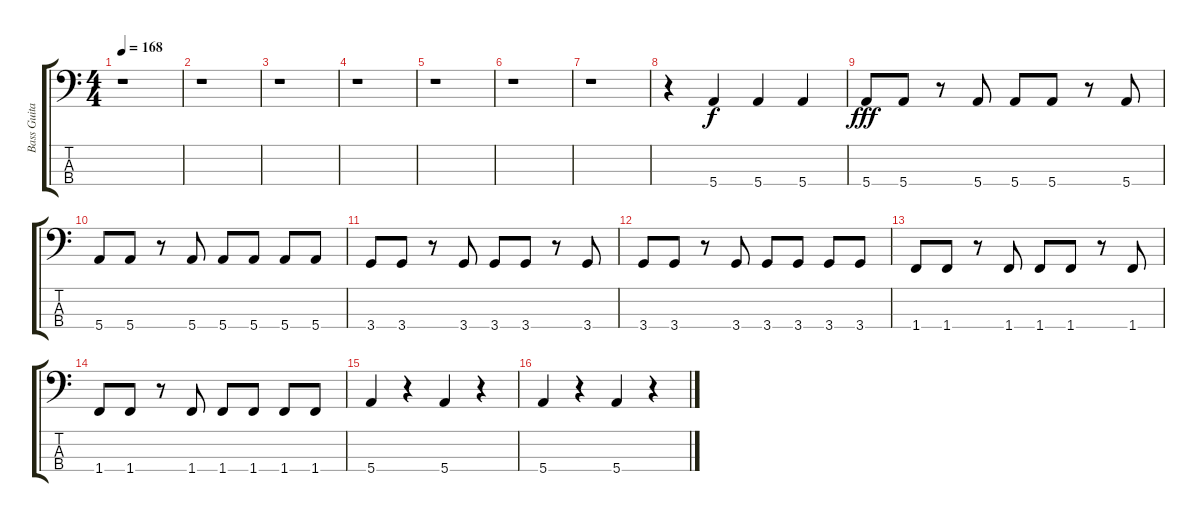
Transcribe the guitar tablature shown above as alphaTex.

\track ("Bass Guitar" "Bass Guita") {instrument electricbasspick}
\staff {score tabs}
\tuning (G2 D2 A1 E1) {hide}
\ts (4 4)
\tempo 168
\clef f4
\ks c
r.1{dy fff} |
r.1 |
r.1 |
r.1 |
r.1 |
r.1 |
r.1 |
r.4 5.4.4{dy f} 5.4.4 5.4.4 |
5.4.8{dy fff} 5.4.8 r.8 5.4.8 5.4.8 5.4.8 r.8 5.4.8 |
5.4.8 5.4.8 r.8 5.4.8 5.4.8 5.4.8 5.4.8 5.4.8 |
3.4.8 3.4.8 r.8 3.4.8 3.4.8 3.4.8 r.8 3.4.8 |
3.4.8 3.4.8 r.8 3.4.8 3.4.8 3.4.8 3.4.8 3.4.8 |
1.4.8 1.4.8 r.8 1.4.8 1.4.8 1.4.8 r.8 1.4.8 |
1.4.8 1.4.8 r.8 1.4.8 1.4.8 1.4.8 1.4.8 1.4.8 |
5.4.4 r.4 5.4.4 r.4 |
5.4.4 r.4 5.4.4 r.4
